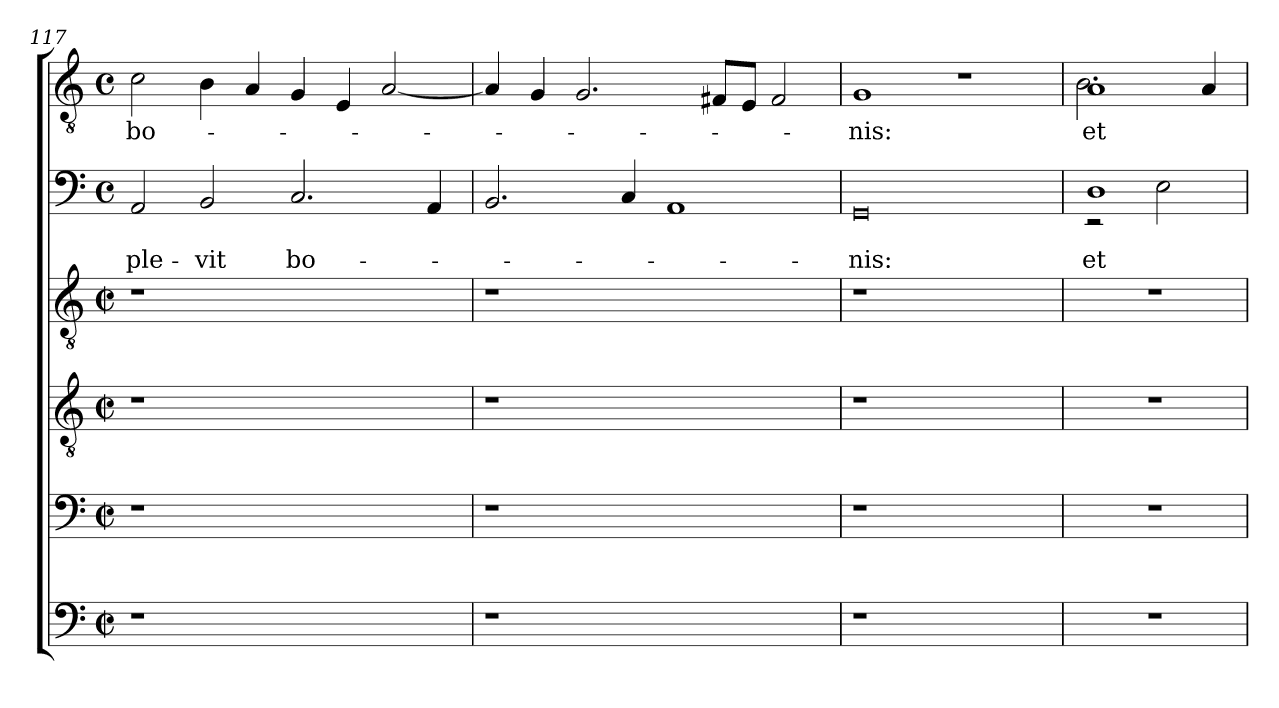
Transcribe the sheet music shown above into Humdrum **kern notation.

**kern	**kern	**kern	**kern	**kern	**text	**text	**kern	**text
*part6	*part5	*part4	*part3	*part2	*part2	*part2	*part1	*part1
*staff6	*staff5	*staff4	*staff3	*staff2	*staff2	*staff2	*staff1	*staff1
*clefF4	*clefF4	*clefGv2	*clefGv2	*clefF4	*	*	*clefGv2	*
*k[]	*k[]	*k[]	*k[]	*k[]	*	*	*k[]	*
*C:	*C:	*C:	*C:	*C:	*	*	*C:	*
*M2/2	*M2/2	*M2/2	*M2/2	*M4/4	*	*	*M4/4	*
*met(c|)	*met(c|)	*met(c|)	*met(c|)	*met(c)	*	*	*met(c)	*
=117	=117	=117	=117	=117	=117	=117	=117	=117
!	!	!	!	!	!	!LO:LY:b	!	!LO:LY:b
1r	1r	1r	1r	2AA/	.	-ple-	2c\	bo-
!	!	!	!	!	!	!LO:LY:b:rj	!	!
.	.	.	.	2BB/	.	-vit	4B\	.
.	.	.	.	.	.	.	4A/	.
!	!	!	!	!	!	!LO:LY:b	!	!
1ryy	1ryy	1ryy	1ryy	2.C/	.	bo-	4G/	.
.	.	.	.	.	.	.	4E/	.
.	.	.	.	.	.	.	[<2A/	.
.	.	.	.	4AA/	.	.	.	.
=118	=118	=118	=118	=118	=118	=118	=118	=118
1r	1r	1r	1r	2.BB/	.	.	4A/]	.
.	.	.	.	.	.	.	4G/	.
.	.	.	.	.	.	.	2.G/	.
.	.	.	.	4C/	.	.	.	.
1ryy	1ryy	1ryy	1ryy	1AA	.	.	.	.
.	.	.	.	.	.	.	8F#/L	.
.	.	.	.	.	.	.	8E/J	.
.	.	.	.	.	.	.	2F#/	.
=119	=119	=119	=119	=119	=119	=119	=119	=119
!	!	!	!	!	!	!LO:LY:b	!	!LO:LY:b
1r	1r	1r	1r	0GG	.	-nis:	1G	-nis:
1ryy	1ryy	1ryy	1ryy	.	.	.	1r	.
=120	=120	=120	=120	=120	=120	=120	=120	=120
!	!	!	!	!	!	!LO:LY:b	!	!LO:LY:b
*	*	*	*	*^	*	*	*^	*
1r	1r	1r	1r	1D	2rEE	.	et	1A	2.B\	et
.	.	.	.	.	2E\	.	.	.	.	.
.	.	.	.	.	.	.	.	.	4A/	.
*	*	*	*	*v	*v	*	*	*	*	*
*	*	*	*	*	*	*	*v	*v	*
=	=	=	=	=	=	=	=	=
*-	*-	*-	*-	*-	*-	*-	*-	*-
